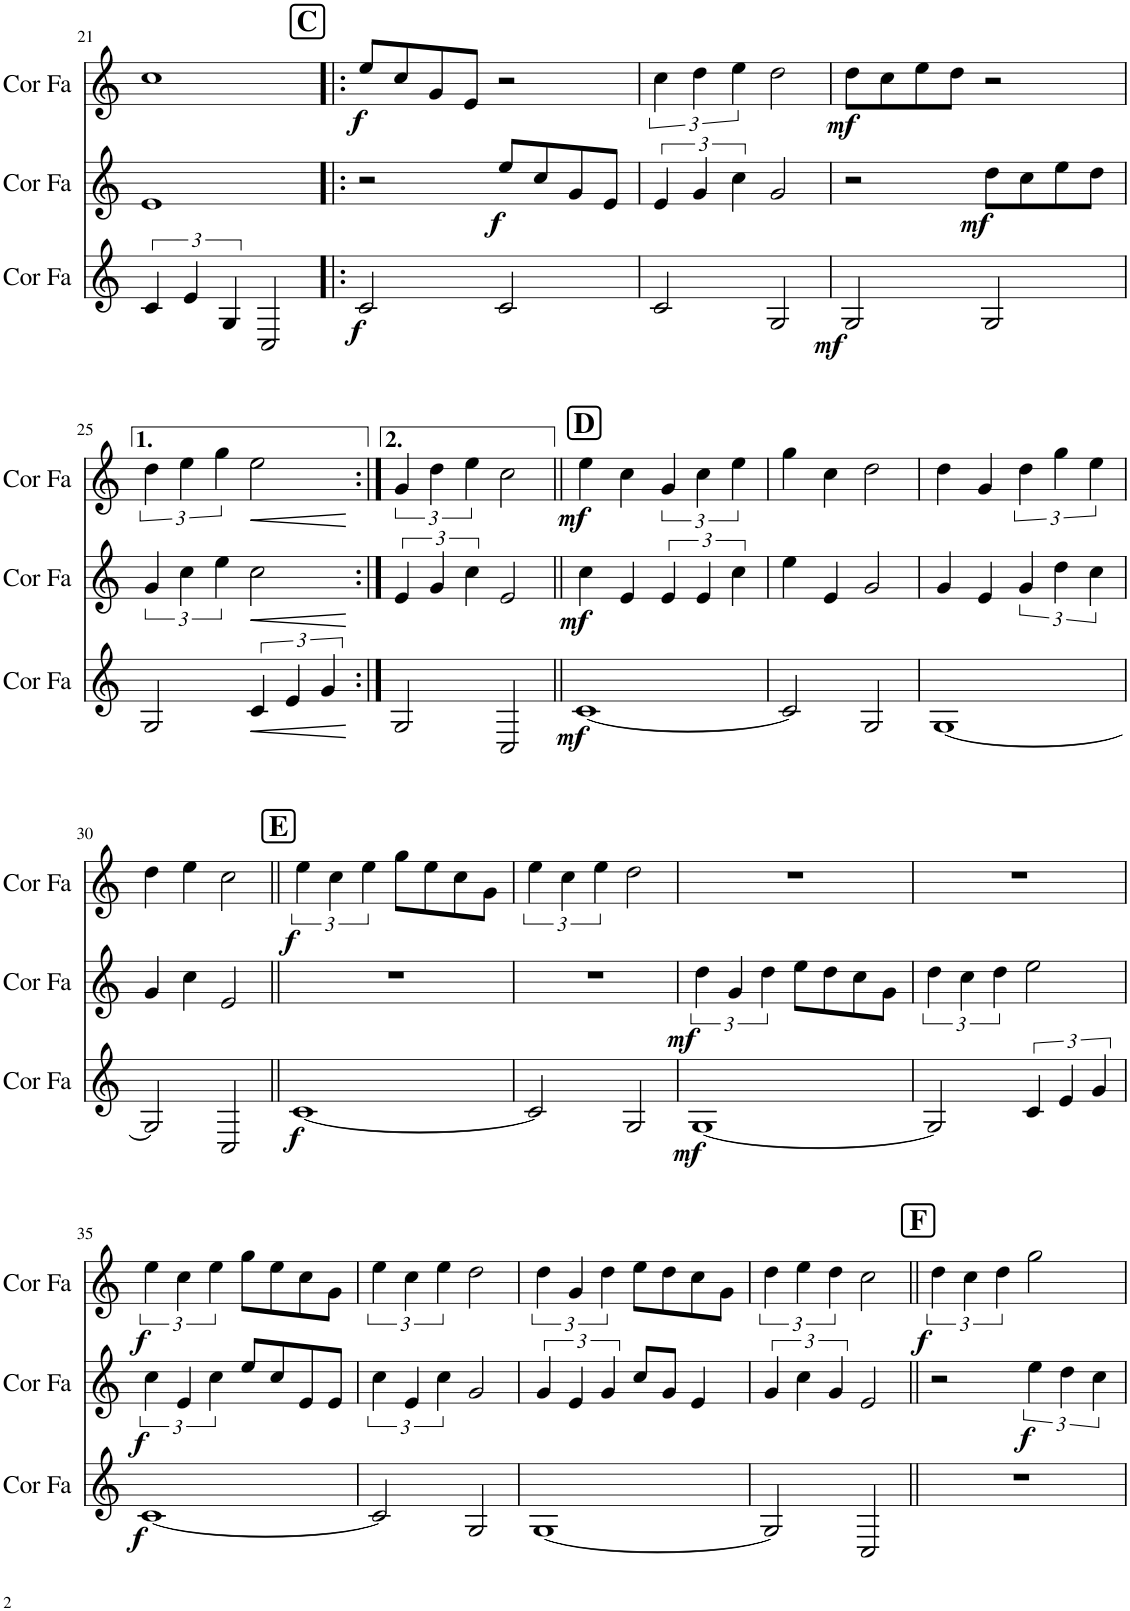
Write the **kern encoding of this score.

**kern	**dynam	**kern	**dynam	**kern	**dynam
*part3	*part3	*part2	*part2	*part1	*part1
*staff3	*staff3	*staff2	*staff2	*staff1	*staff1
*I"Cor en Fa	*	*I"Cor en Fa	*	*I"Cor en Fa	*
*I'Cor Fa	*	*I'Cor Fa	*	*I'Cor Fa	*
!!LO:PB:g=z
*clefG2	*	*clefG2	*	*clefG2	*
*Trd4c7	*	*Trd4c7	*	*Trd4c7	*
*k[]	*	*k[]	*	*k[]	*
*M4/4	*	*M4/4	*	*M4/4	*
=21	=21	=21	=21	=21	=21
6c/	.	1e	.	1cc	.
6e/	.	.	.	.	.
6G/	.	.	.	.	.
2C/	.	.	.	.	.
!!LO:REH:place=s1:a:B:cj:fs=14:t=C
=22!|:	=22!|:	=22!|:	=22!|:	=22!|:	=22!|:
!	!LO:DY:b	!	!	!	!LO:DY:b
2c/	f	2r	.	8ee/L	f
.	.	.	.	8cc/	.
.	.	.	.	8g/	.
.	.	.	.	8e/J	.
!	!	!	!LO:DY:b	!	!
2c/	.	8ee/L	f	2r	.
.	.	8cc/	.	.	.
.	.	8g/	.	.	.
.	.	8e/J	.	.	.
=23	=23	=23	=23	=23	=23
2c/	.	6e/	.	6cc\	.
.	.	6g/	.	6dd\	.
.	.	6cc\	.	6ee\	.
2G/	.	2g/	.	2dd\	.
=24	=24	=24	=24	=24	=24
!	!LO:DY:b	!	!	!	!LO:DY:b
2G/	mf	2r	.	8dd\L	mf
.	.	.	.	8cc\	.
.	.	.	.	8ee\	.
.	.	.	.	8dd\J	.
!	!	!	!LO:DY:b	!	!
2G/	.	8dd\L	mf	2r	.
.	.	8cc\	.	.	.
.	.	8ee\	.	.	.
.	.	8dd\J	.	.	.
!!LO:LB:g=z
=25	=25	=25	=25	=25	=25
2G/	.	6g/	.	6dd\	.
.	.	6cc\	.	6ee\	.
.	.	6ee\	.	6gg\	.
!	!LO:HP:b	!	!LO:HP:b	!	!LO:HP:b
6c/	<	2cc\	<	2ee\	<
6e/	.	.	.	.	.
6g/	.	.	.	.	.
.	[	.	[	.	[
=26:|!	=26:|!	=26:|!	=26:|!	=26:|!	=26:|!
2G/	.	6e/	.	6g/	.
.	.	6g/	.	6dd\	.
.	.	6cc\	.	6ee\	.
2C/	.	2e/	.	2cc\	.
!!LO:REH:place=s1:a:B:cj:fs=14:t=D
=27||	=27||	=27||	=27||	=27||	=27||
!	!LO:DY:b	!	!LO:DY:b	!	!LO:DY:b
[1c	mf	4cc\	mf	4ee\	mf
.	.	4e/	.	4cc\	.
.	.	6e/	.	6g/	.
.	.	6e/	.	6cc\	.
.	.	6cc\	.	6ee\	.
=28	=28	=28	=28	=28	=28
2c/]	.	4ee\	.	4gg\	.
.	.	4e/	.	4cc\	.
2G/	.	2g/	.	2dd\	.
=29	=29	=29	=29	=29	=29
[1G	.	4g/	.	4dd\	.
.	.	4e/	.	4g/	.
.	.	6g/	.	6dd\	.
.	.	6dd\	.	6gg\	.
.	.	6cc\	.	6ee\	.
!!LO:LB:g=z
=30	=30	=30	=30	=30	=30
2G/]	.	4g/	.	4dd\	.
.	.	4cc\	.	4ee\	.
2C/	.	2e/	.	2cc\	.
!!LO:REH:place=s1:a:B:cj:fs=14:t=E
=31||	=31||	=31||	=31||	=31||	=31||
!	!LO:DY:b	!	!	!	!LO:DY:b
[1c	f	1r	.	6ee\	f
.	.	.	.	6cc\	.
.	.	.	.	6ee\	.
.	.	.	.	8gg\L	.
.	.	.	.	8ee\	.
.	.	.	.	8cc\	.
.	.	.	.	8g\J	.
=32	=32	=32	=32	=32	=32
2c/]	.	1r	.	6ee\	.
.	.	.	.	6cc\	.
.	.	.	.	6ee\	.
2G/	.	.	.	2dd\	.
=33	=33	=33	=33	=33	=33
!	!LO:DY:b	!	!LO:DY:b	!	!
[1G	mf	6dd\	mf	1r	.
.	.	6g/	.	.	.
.	.	6dd\	.	.	.
.	.	8ee\L	.	.	.
.	.	8dd\	.	.	.
.	.	8cc\	.	.	.
.	.	8g\J	.	.	.
=34	=34	=34	=34	=34	=34
2G/]	.	6dd\	.	1r	.
.	.	6cc\	.	.	.
.	.	6dd\	.	.	.
6c/	.	2ee\	.	.	.
6e/	.	.	.	.	.
6g/	.	.	.	.	.
!!LO:LB:g=z
=35	=35	=35	=35	=35	=35
!	!LO:DY:b	!	!LO:DY:b	!	!LO:DY:b
[1c	f	6cc\	f	6ee\	f
.	.	6e/	.	6cc\	.
.	.	6cc\	.	6ee\	.
.	.	8ee/L	.	8gg\L	.
.	.	8cc/	.	8ee\	.
.	.	8e/	.	8cc\	.
.	.	8e/J	.	8g\J	.
=36	=36	=36	=36	=36	=36
2c/]	.	6cc\	.	6ee\	.
.	.	6e/	.	6cc\	.
.	.	6cc\	.	6ee\	.
2G/	.	2g/	.	2dd\	.
=37	=37	=37	=37	=37	=37
[1G	.	6g/	.	6dd\	.
.	.	6e/	.	6g/	.
.	.	6g/	.	6dd\	.
.	.	8cc/L	.	8ee\L	.
.	.	8g/J	.	8dd\	.
.	.	4e/	.	8cc\	.
.	.	.	.	8g\J	.
=38	=38	=38	=38	=38	=38
2G/]	.	6g/	.	6dd\	.
.	.	6cc\	.	6ee\	.
.	.	6g/	.	6dd\	.
2C/	.	2e/	.	2cc\	.
!!LO:REH:place=s1:a:B:cj:fs=14:t=F
=39||	=39||	=39||	=39||	=39||	=39||
!	!	!	!	!	!LO:DY:b
1r	.	2r	.	6dd\	f
.	.	.	.	6cc\	.
.	.	.	.	6dd\	.
!	!	!	!LO:DY:b	!	!
.	.	6ee\	f	2gg\	.
.	.	6dd\	.	.	.
.	.	6cc\	.	.	.
=	=	=	=	=	=
*-	*-	*-	*-	*-	*-
